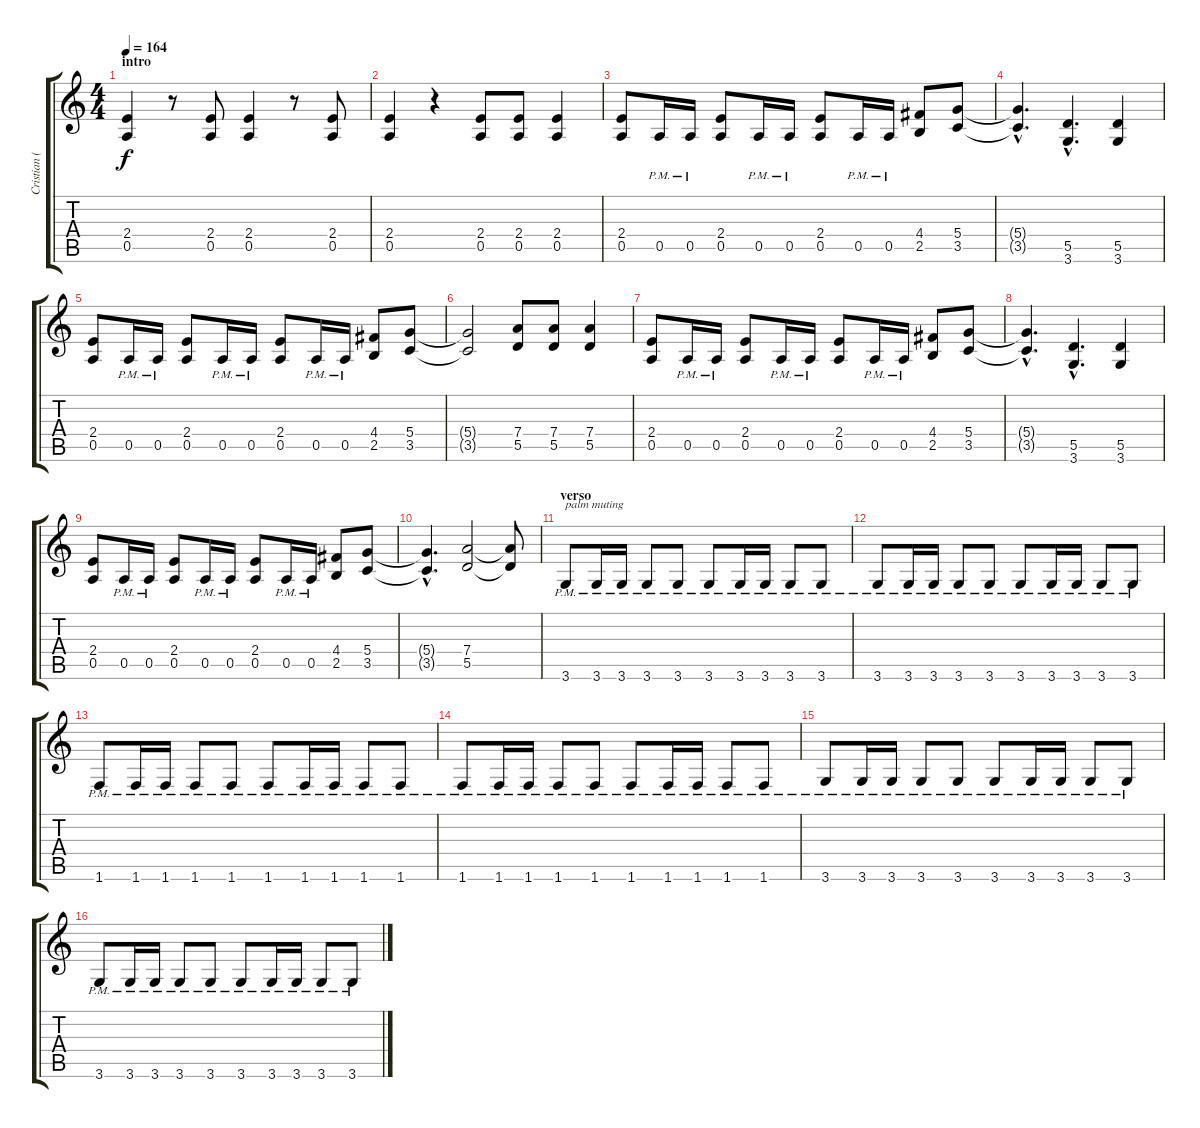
\track ("Cristian (guitarra)" "Cristian (") {instrument distortionguitar}
\staff {score tabs}
\tuning (E4 B3 G3 D3 A2 E2) {hide}
\ts (4 4)
\section ("" "intro")
\tempo 164
\clef g2
\ks c
(2.4 0.5).4{dy f instrument distortionguitar} r.8 (2.4 0.5).8 (2.4 0.5).4 r.8 (2.4 0.5).8 |
(2.4 0.5).4 r.4 (2.4 0.5).8 (2.4 0.5).8 (2.4 0.5).4 |
\section ("" "")
(2.4 0.5).8 0.5{pm}.16 0.5{pm}.16 (2.4 0.5).8 0.5{pm}.16 0.5{pm}.16 (2.4 0.5).8 0.5{pm}.16 0.5{pm}.16 (4.4 2.5).8 (5.4 3.5).8 |
(5.4{hac t} 3.5{hac t}).4{d} (5.5{hac} 3.6{hac}).4{d} (5.5 3.6).4 |
(2.4 0.5).8 0.5{pm}.16 0.5{pm}.16 (2.4 0.5).8 0.5{pm}.16 0.5{pm}.16 (2.4 0.5).8 0.5{pm}.16 0.5{pm}.16 (4.4 2.5).8 (5.4 3.5).8 |
(5.4{t} 3.5{t}).2 (7.4 5.5).8 (7.4 5.5).8 (7.4 5.5).4 |
(2.4 0.5).8 0.5{pm}.16 0.5{pm}.16 (2.4 0.5).8 0.5{pm}.16 0.5{pm}.16 (2.4 0.5).8 0.5{pm}.16 0.5{pm}.16 (4.4 2.5).8 (5.4 3.5).8 |
(5.4{hac t} 3.5{hac t}).4{d} (5.5{hac} 3.6{hac}).4{d} (5.5 3.6).4 |
(2.4 0.5).8 0.5{pm}.16 0.5{pm}.16 (2.4 0.5).8 0.5{pm}.16 0.5{pm}.16 (2.4 0.5).8 0.5{pm}.16 0.5{pm}.16 (4.4 2.5).8 (5.4 3.5).8 |
(5.4{hac t} 3.5{hac t}).4{d} (7.4 5.5).2 (7.4{t} 5.5{t}).8 |
\section ("" "verso")
3.6{pm}.8{txt "palm muting"} 3.6{pm}.16 3.6{pm}.16 3.6{pm}.8 3.6{pm}.8 3.6{pm}.8 3.6{pm}.16 3.6{pm}.16 3.6{pm}.8 3.6{pm}.8 |
3.6{pm}.8 3.6{pm}.16 3.6{pm}.16 3.6{pm}.8 3.6{pm}.8 3.6{pm}.8 3.6{pm}.16 3.6{pm}.16 3.6{pm}.8 3.6{pm}.8 |
1.6{pm}.8 1.6{pm}.16 1.6{pm}.16 1.6{pm}.8 1.6{pm}.8 1.6{pm}.8 1.6{pm}.16 1.6{pm}.16 1.6{pm}.8 1.6{pm}.8 |
1.6{pm}.8 1.6{pm}.16 1.6{pm}.16 1.6{pm}.8 1.6{pm}.8 1.6{pm}.8 1.6{pm}.16 1.6{pm}.16 1.6{pm}.8 1.6{pm}.8 |
3.6{pm}.8 3.6{pm}.16 3.6{pm}.16 3.6{pm}.8 3.6{pm}.8 3.6{pm}.8 3.6{pm}.16 3.6{pm}.16 3.6{pm}.8 3.6{pm}.8 |
3.6{pm}.8 3.6{pm}.16 3.6{pm}.16 3.6{pm}.8 3.6{pm}.8 3.6{pm}.8 3.6{pm}.16 3.6{pm}.16 3.6{pm}.8 3.6{pm}.8
